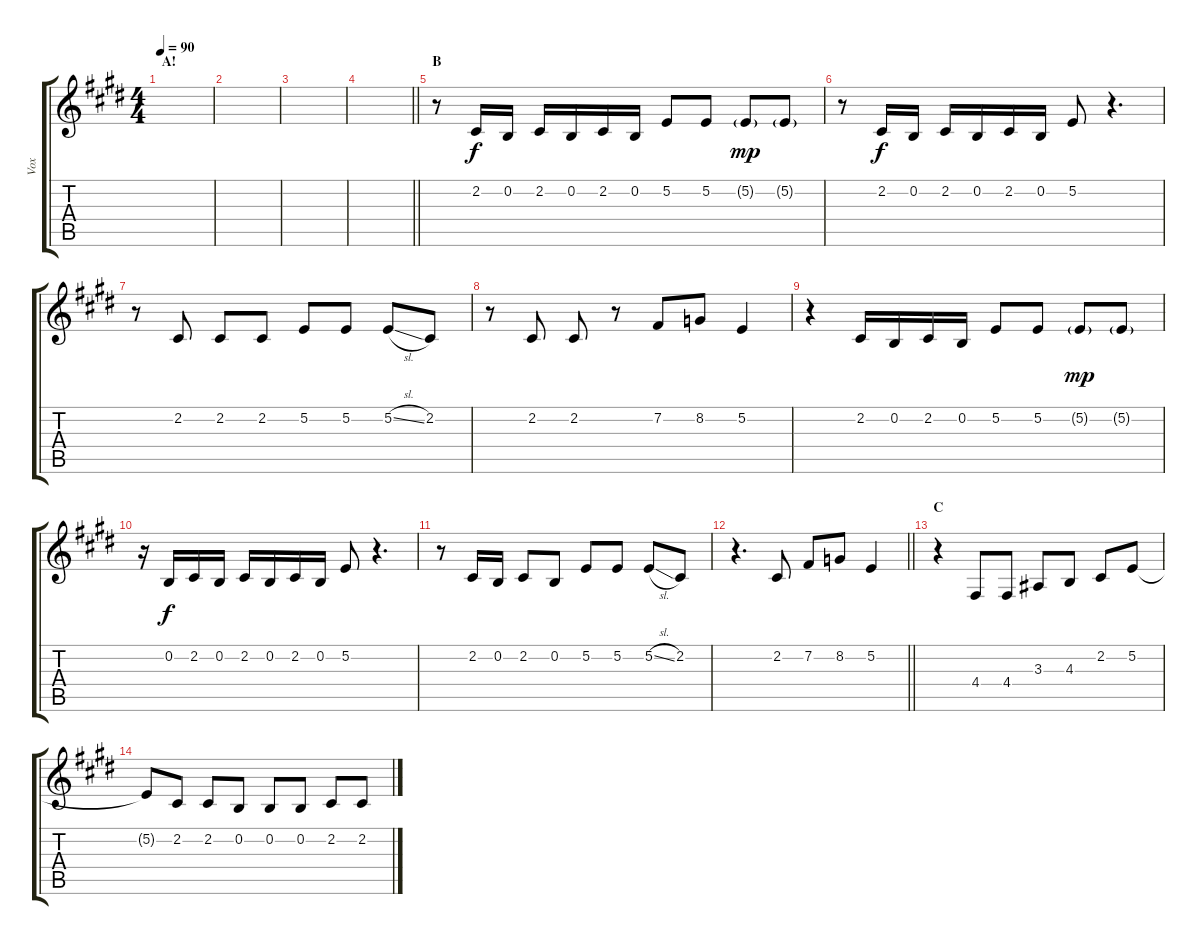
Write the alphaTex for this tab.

\track ("Vox" "Vox") {instrument lead2sawtooth}
\staff {score tabs}
\tuning (E4 B3 G3 D3 A2 E2) {hide}
\ts (4 4)
\section ("" "A!")
\tempo 90
\clef g2
\ks c#minor
|
|
|
\barLineRight lightlight
|
\section ("" "B")
r.8 2.2.16 0.2.16 2.2.16 0.2.16 2.2.16 0.2.16 5.2.8 5.2.8 5.2{g}.8{dy mp} 5.2{g}.8 |
r.8 2.2.16{dy f} 0.2.16 2.2.16 0.2.16 2.2.16 0.2.16 5.2.8 r.4{d} |
r.8 2.2.8 2.2.8 2.2.8 5.2.8 5.2.8 5.2{sl}.8 2.2.8 |
r.8 2.2.8 2.2.8 r.8 7.2.8 8.2.8 5.2.4 |
r.4 2.2.16 0.2.16 2.2.16 0.2.16 5.2.8 5.2.8 5.2{g}.8{dy mp} 5.2{g}.8 |
r.16 0.2.16{dy f} 2.2.16 0.2.16 2.2.16 0.2.16 2.2.16 0.2.16 5.2.8 r.4{d} |
r.8 2.2.16 0.2.16 2.2.8 0.2.8 5.2.8 5.2.8 5.2{sl}.8 2.2.8 |
\barLineRight lightlight
r.4{d} 2.2.8 7.2.8 8.2.8 5.2.4 |
\section ("" "C")
r.4 4.4.8 4.4.8 3.3.8 4.3.8 2.2.8 5.2.8 |
5.2{t}.8 2.2.8 2.2.8 0.2.8 0.2.8 0.2.8 2.2.8 2.2.8
